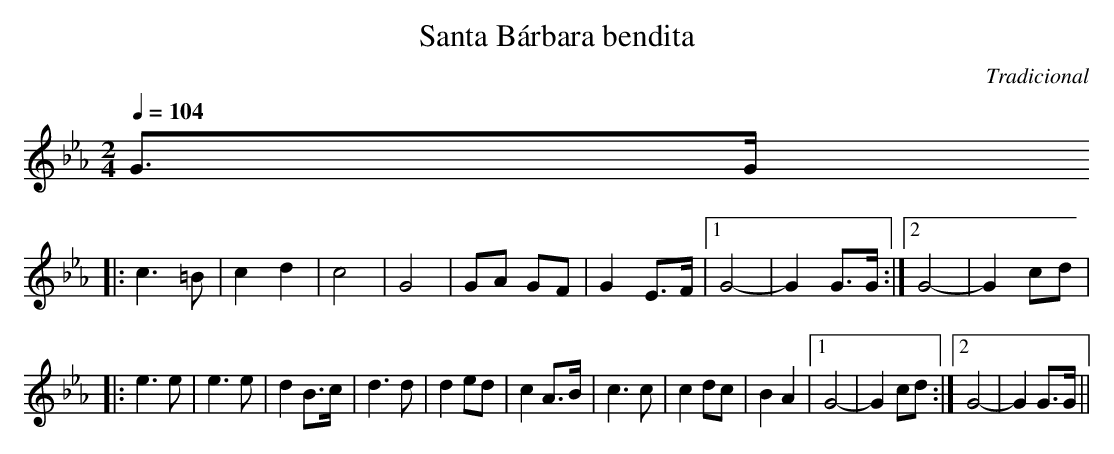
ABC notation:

X:1
T:Santa Bárbara bendita
C:Tradicional
M:2/4
L:1/8
Q:1/4=104
K:Cm
G>G
|: c3 =B|c2 d2|c4|G4|GA GF|G2 E>F|[1 G4-|G2 G>G :|[2 G4-|G2 cd|
|: e3 e|e3 e|d2 B>c|d3 d|d2 ed|c2 A>B|c3 c|c2 dc|B2 A2|[1 G4-|G2 cd :|[2 G4-|G2 G>G||
